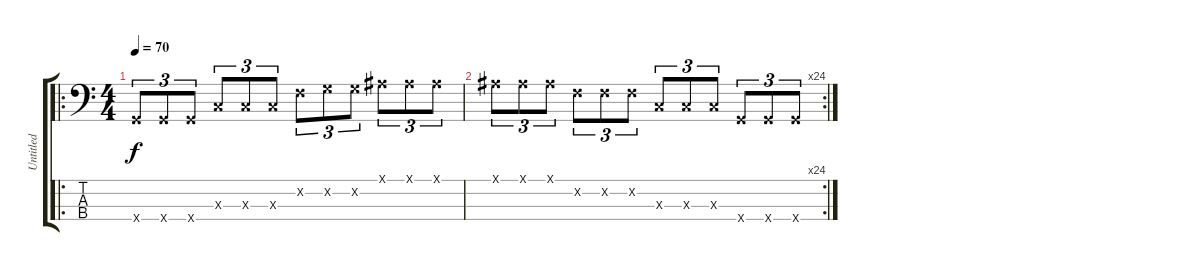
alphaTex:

\track ("Untitled" "Untitled") {instrument electricbassfinger}
\staff {score tabs}
\tuning (G2 D2 A1 E1) {hide}
\ro
\ts (4 4)
\tempo 70
\clef f4
\ks c
3.4{x}.8{tu (3 2) dy f instrument electricbassfinger} 3.4{x}.8{tu (3 2)} 3.4{x}.8{tu (3 2)} 3.3{x}.8{tu (3 2)} 3.3{x}.8{tu (3 2)} 3.3{x}.8{tu (3 2)} 3.2{x}.8{tu (3 2)} 5.2{x}.8{tu (3 2)} 5.2{x}.8{tu (3 2)} 3.1{x}.8{tu (3 2)} 3.1{x}.8{tu (3 2)} 3.1{x}.8{tu (3 2)} |
\rc 24
3.1{x}.8{tu (3 2)} 3.1{x}.8{tu (3 2)} 3.1{x}.8{tu (3 2)} 3.2{x}.8{tu (3 2)} 3.2{x}.8{tu (3 2)} 3.2{x}.8{tu (3 2)} 3.3{x}.8{tu (3 2)} 3.3{x}.8{tu (3 2)} 3.3{x}.8{tu (3 2)} 3.4{x}.8{tu (3 2)} 3.4{x}.8{tu (3 2)} 3.4{x}.8{tu (3 2)}
